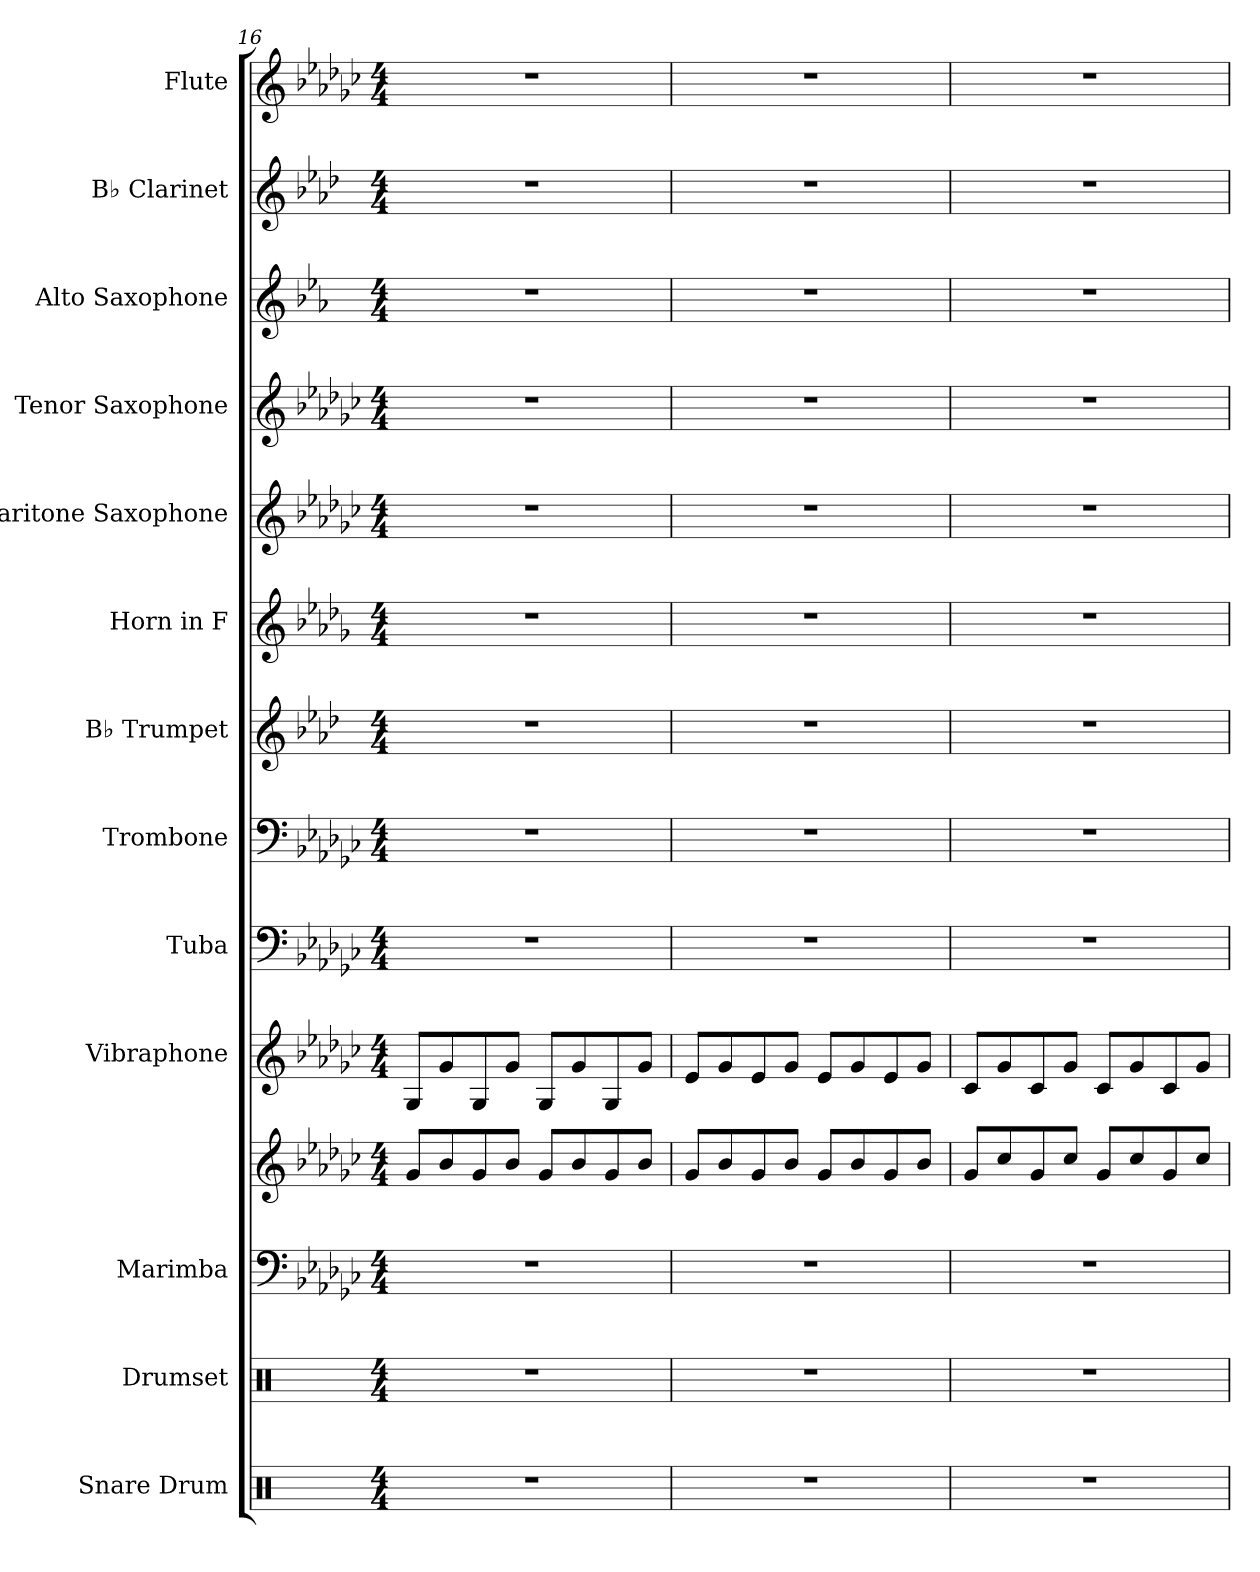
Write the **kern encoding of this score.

**kern	**kern	**kern	**kern	**kern	**kern	**kern	**kern	**kern	**kern	**kern	**kern	**kern	**kern
*part13	*part12	*part11	*part11	*part10	*part9	*part8	*part7	*part6	*part5	*part4	*part3	*part2	*part1
*staff14	*staff13	*staff12	*staff11	*staff10	*staff9	*staff8	*staff7	*staff6	*staff5	*staff4	*staff3	*staff2	*staff1
*I"Snare Drum	*I"Drumset	*I"Marimba	*	*I"Vibraphone	*I"Tuba	*I"Trombone	*I"B♭ Trumpet	*I"Horn in F	*I"Baritone Saxophone	*I"Tenor Saxophone	*I"Alto Saxophone	*I"B♭ Clarinet	*I"Flute
*I'Sn. Dr.	*I'Drs.	*I'Mrm.	*	*I'Vib.	*I'Tba.	*I'Tbn.	*I'B♭ Tpt.	*	*I'Bar. Sax.	*I'T. Sax.	*I'A. Sax.	*I'B♭ Cl.	*I'Fl.
!!LO:PB:g=z
*clefX	*clefX	*clefF4	*clefG2	*clefG2	*clefF4	*clefF4	*clefG2	*clefG2	*clefG2	*clefG2	*clefG2	*clefG2	*clefG2
*	*	*	*	*	*	*	*ITrd1c2	*ITrd4c7	*ITrd12c21	*ITrd8c14	*ITrd5c9	*ITrd1c2	*
*k[]	*k[]	*k[b-e-a-d-g-c-]	*k[b-e-a-d-g-c-]	*k[b-e-a-d-g-c-]	*k[b-e-a-d-g-c-]	*k[b-e-a-d-g-c-]	*k[b-e-a-d-g-c-]	*k[b-e-a-d-g-c-]	*k[b-e-a-d-g-c-]	*k[b-e-a-d-g-c-]	*k[b-e-a-d-g-c-]	*k[b-e-a-d-g-c-]	*k[b-e-a-d-g-c-]
*M4/4	*M4/4	*M4/4	*M4/4	*M4/4	*M4/4	*M4/4	*M4/4	*M4/4	*M4/4	*M4/4	*M4/4	*M4/4	*M4/4
=16	=16	=16	=16	=16	=16	=16	=16	=16	=16	=16	=16	=16	=16
1r	1r	1r	8g-/L	8G-/L	1r	1r	1r	1r	1r	1r	1r	1r	1r
.	.	.	8b-/	8g-/	.	.	.	.	.	.	.	.	.
.	.	.	8g-/	8G-/	.	.	.	.	.	.	.	.	.
.	.	.	8b-/J	8g-/J	.	.	.	.	.	.	.	.	.
.	.	.	8g-/L	8G-/L	.	.	.	.	.	.	.	.	.
.	.	.	8b-/	8g-/	.	.	.	.	.	.	.	.	.
.	.	.	8g-/	8G-/	.	.	.	.	.	.	.	.	.
.	.	.	8b-/J	8g-/J	.	.	.	.	.	.	.	.	.
=17	=17	=17	=17	=17	=17	=17	=17	=17	=17	=17	=17	=17	=17
1r	1r	1r	8g-/L	8e-/L	1r	1r	1r	1r	1r	1r	1r	1r	1r
.	.	.	8b-/	8g-/	.	.	.	.	.	.	.	.	.
.	.	.	8g-/	8e-/	.	.	.	.	.	.	.	.	.
.	.	.	8b-/J	8g-/J	.	.	.	.	.	.	.	.	.
.	.	.	8g-/L	8e-/L	.	.	.	.	.	.	.	.	.
.	.	.	8b-/	8g-/	.	.	.	.	.	.	.	.	.
.	.	.	8g-/	8e-/	.	.	.	.	.	.	.	.	.
.	.	.	8b-/J	8g-/J	.	.	.	.	.	.	.	.	.
=18	=18	=18	=18	=18	=18	=18	=18	=18	=18	=18	=18	=18	=18
1r	1r	1r	8g-/L	8c-/L	1r	1r	1r	1r	1r	1r	1r	1r	1r
.	.	.	8cc-/	8g-/	.	.	.	.	.	.	.	.	.
.	.	.	8g-/	8c-/	.	.	.	.	.	.	.	.	.
.	.	.	8cc-/J	8g-/J	.	.	.	.	.	.	.	.	.
.	.	.	8g-/L	8c-/L	.	.	.	.	.	.	.	.	.
.	.	.	8cc-/	8g-/	.	.	.	.	.	.	.	.	.
.	.	.	8g-/	8c-/	.	.	.	.	.	.	.	.	.
.	.	.	8cc-/J	8g-/J	.	.	.	.	.	.	.	.	.
=	=	=	=	=	=	=	=	=	=	=	=	=	=
*-	*-	*-	*-	*-	*-	*-	*-	*-	*-	*-	*-	*-	*-
